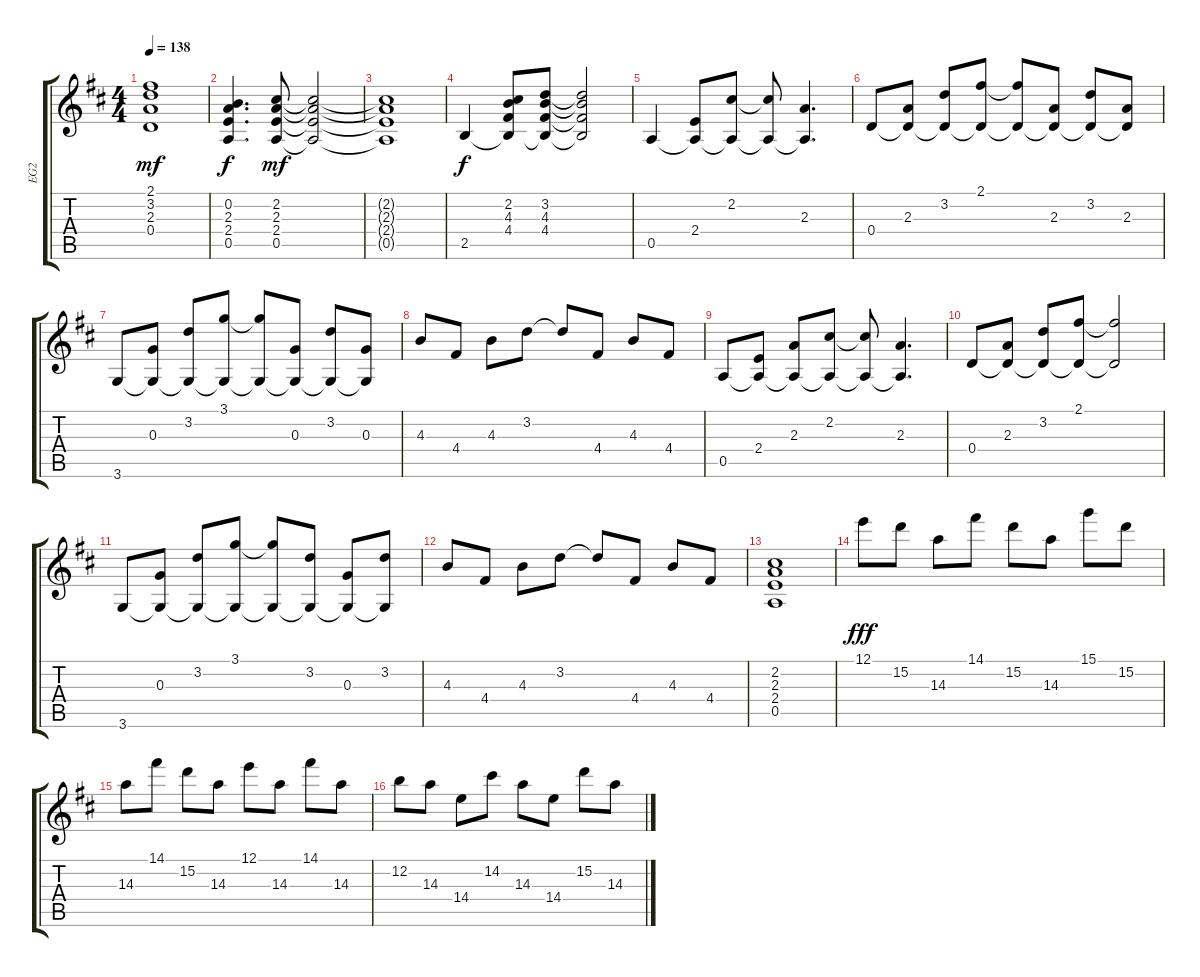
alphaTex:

\track ("EG2" "EG2") {instrument distortionguitar}
\staff {score tabs}
\tuning (E4 B3 G3 D3 A2 E2) {hide}
\ts (4 4)
\tempo 138
\clef g2
\ks d
(2.1{t} 3.2{t} 2.3{t} 0.4{t}).1{dy mf} |
(0.2 2.3 2.4 0.5).4{d dy f} (2.2 2.3 2.4 0.5).8{dy mf} (2.2{t} 2.3{t} 2.4{t} 0.5{t}).2 |
(2.2{t} 2.3{t} 2.4{t} 0.5{t}).1 |
2.5.4{dy f} (2.2 4.3 4.4 2.5{t}).8 (3.2 4.3 4.4 2.5{t}).8 (3.2{t} 4.3{t} 4.4{t} 2.5{t}).2 |
0.5.4 (2.4 0.5{t}).8 (2.2 0.5{t}).8 (2.2{t} 0.5{t}).8 (2.3 0.5{t}).4{d} |
0.4.8 (2.3 0.4{t}).8 (3.2 0.4{t}).8 (2.1 0.4{t}).8 (2.1{t} 0.4{t}).8 (2.3 0.4{t}).8 (3.2 0.4{t}).8 (2.3 0.4{t}).8 |
3.6.8 (0.3 3.6{t}).8 (3.2 3.6{t}).8 (3.1 3.6{t}).8 (3.1{t} 3.6{t}).8 (0.3 3.6{t}).8 (3.2 3.6{t}).8 (0.3 3.6{t}).8 |
4.3.8 4.4.8 4.3.8 3.2.8 3.2{t}.8 4.4.8 4.3.8 4.4.8 |
0.5.8 (2.4 0.5{t}).8 (2.3 0.5{t}).8 (2.2 0.5{t}).8 (2.2{t} 0.5{t}).8 (2.3 0.5{t}).4{d} |
0.4.8 (2.3 0.4{t}).8 (3.2 0.4{t}).8 (2.1 0.4{t}).8 (2.1{t} 0.4{t}).2 |
3.6.8 (0.3 3.6{t}).8 (3.2 3.6{t}).8 (3.1 3.6{t}).8 (3.1{t} 3.6{t}).8 (3.2 3.6{t}).8 (0.3 3.6{t}).8 (3.2 3.6{t}).8 |
4.3.8 4.4.8 4.3.8 3.2.8 3.2{t}.8 4.4.8 4.3.8 4.4.8 |
(2.2 2.3 2.4 0.5).1 |
12.1.8{dy fff} 15.2.8 14.3.8 14.1.8 15.2.8 14.3.8 15.1.8 15.2.8 |
14.3.8 14.1.8 15.2.8 14.3.8 12.1.8 14.3.8 14.1.8 14.3.8 |
12.2.8 14.3.8 14.4.8 14.2.8 14.3.8 14.4.8 15.2.8 14.3.8
